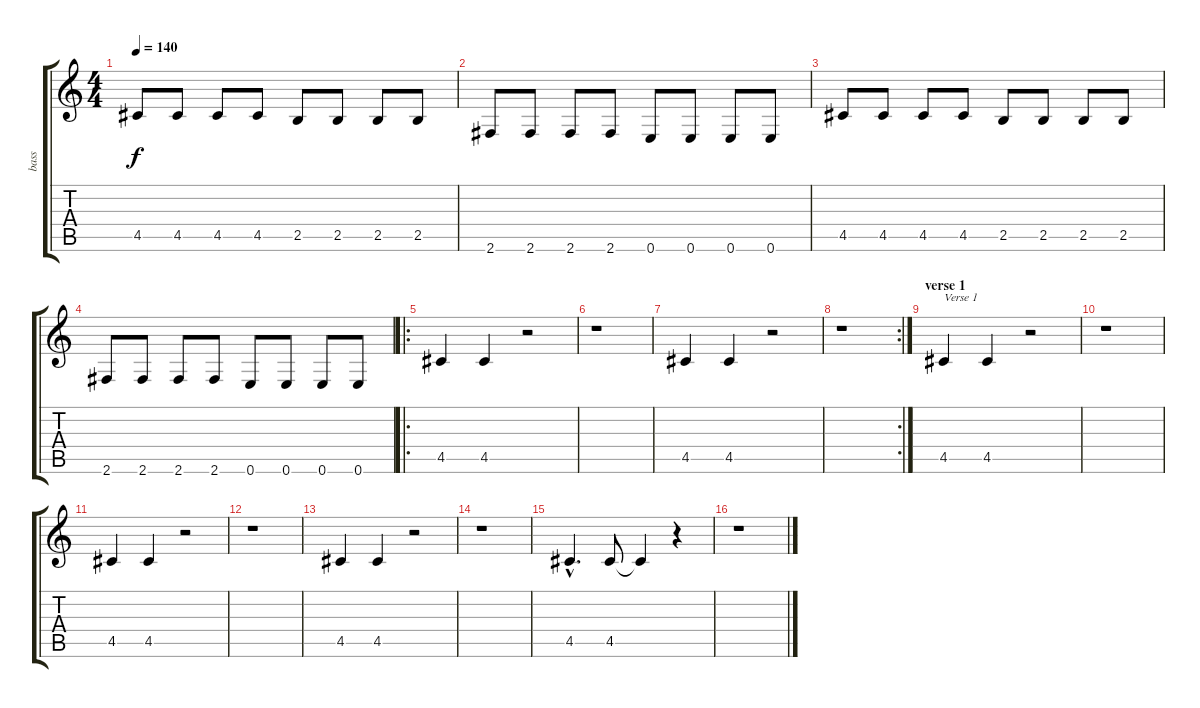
\track ("bass" "bass") {instrument electricbasspick}
\staff {score tabs}
\tuning (E4 B3 G3 D3 A2 E2) {hide}
\ts (4 4)
\tempo 140
\clef g2
\ks c
4.5.8{dy f} 4.5.8 4.5.8 4.5.8 2.5.8 2.5.8 2.5.8 2.5.8 |
2.6.8 2.6.8 2.6.8 2.6.8 0.6.8 0.6.8 0.6.8 0.6.8 |
4.5.8 4.5.8 4.5.8 4.5.8 2.5.8 2.5.8 2.5.8 2.5.8 |
2.6.8 2.6.8 2.6.8 2.6.8 0.6.8 0.6.8 0.6.8 0.6.8 |
\ro
4.5.4 4.5.4 r.2 |
r.1 |
4.5.4 4.5.4 r.2 |
\rc 2
r.1 |
\section ("" "verse 1")
4.5.4{txt "Verse 1"} 4.5.4 r.2 |
r.1 |
4.5.4 4.5.4 r.2 |
r.1 |
4.5.4 4.5.4 r.2 |
r.1 |
4.5{hac}.4{d} 4.5.8 4.5{t}.4 r.4 |
r.1
